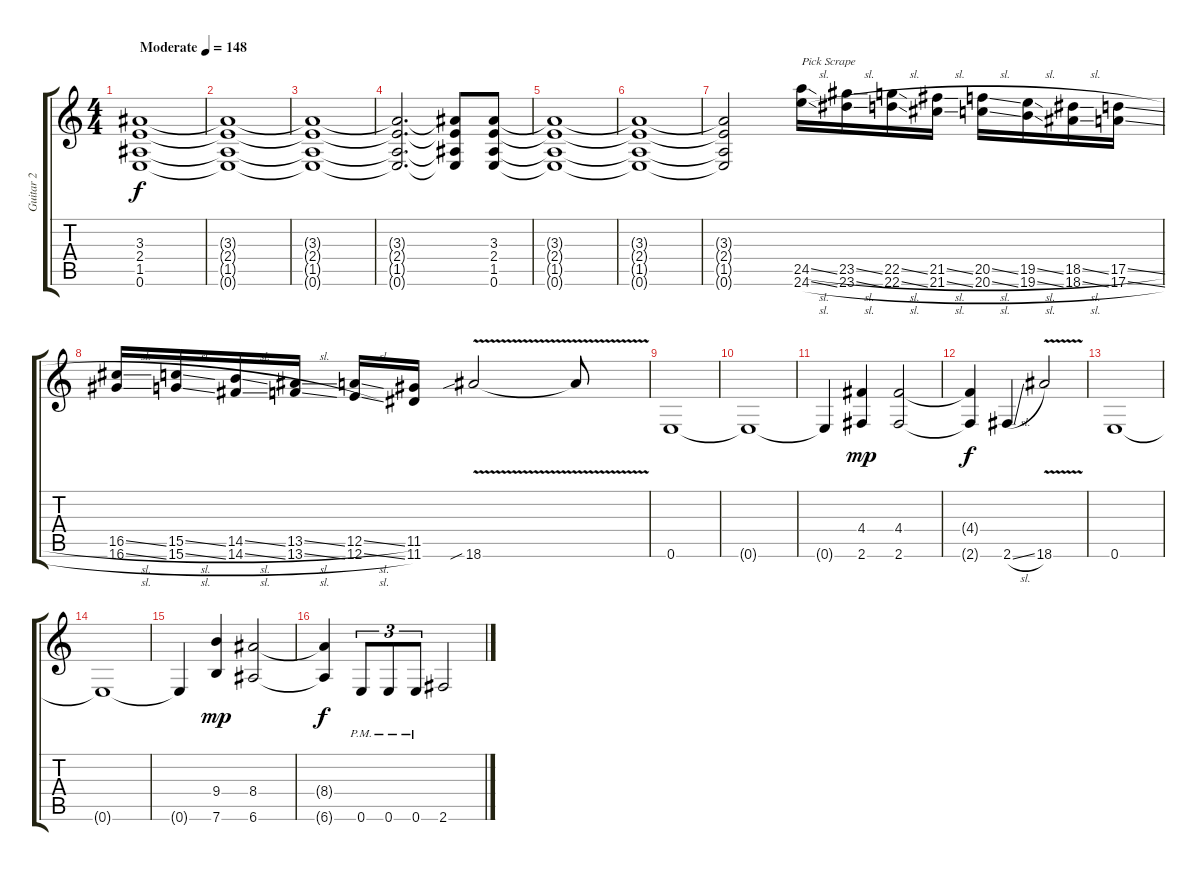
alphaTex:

\track ("Guitar 2" "Guitar 2") {instrument overdrivenguitar}
\staff {score tabs}
\tuning (E4 B3 G3 D3 A2 E2) {hide}
\ts (4 4)
\tempo (148 "Moderate")
\clef g2
\ks c
(3.3 2.4 1.5 0.6).1{dy f instrument overdrivenguitar} |
(3.3{t} 2.4{t} 1.5{t} 0.6{t}).1 |
(3.3{t} 2.4{t} 1.5{t} 0.6{t}).1 |
(3.3{t} 2.4{t} 1.5{t} 0.6{t}).2{d} (3.3{t} 2.4{t} 1.5{t} 0.6{t}).8 (3.3 2.4 1.5 0.6).8 |
(3.3{t} 2.4{t} 1.5{t} 0.6{t}).1 |
(3.3{t} 2.4{t} 1.5{t} 0.6{t}).1 |
(3.3{t} 2.4{t} 1.5{t} 0.6{t}).2 (24.5{sl} 24.6{sl}).16{txt "Pick Scrape"} (23.5{sl} 23.6{sl}).16 (22.5{sl} 22.6{sl}).16 (21.5{sl} 21.6{sl}).16 (20.5{sl} 20.6{sl}).16 (19.5{sl} 19.6{sl}).16 (18.5{sl} 18.6{sl}).16 (17.5{sl} 17.6{sl}).16 |
(16.5{sl} 16.6{sl}).16 (15.5{sl} 15.6{sl}).16 (14.5{sl} 14.6{sl}).16 (13.5{sl} 13.6{sl}).16 (12.5{sl} 12.6{sl}).16 (11.5 11.6).16 18.6{v sib}.2 18.6{t}.8 |
0.6.1 |
0.6{t}.1 |
0.6{t}.4 (4.4 2.6).4{dy mp} (4.4 2.6).2 |
(4.4{t} 2.6{t}).4{dy f} 2.6{sl}.4 18.6{v}.2 |
0.6.1 |
0.6{t}.1 |
0.6{t}.4 (9.4 7.6).4{dy mp} (8.4 6.6).2 |
(8.4{t} 6.6{t}).4{dy f} 0.6{pm}.8{tu (3 2)} 0.6{pm}.8{tu (3 2)} 0.6{pm}.8{tu (3 2)} 2.6.2
